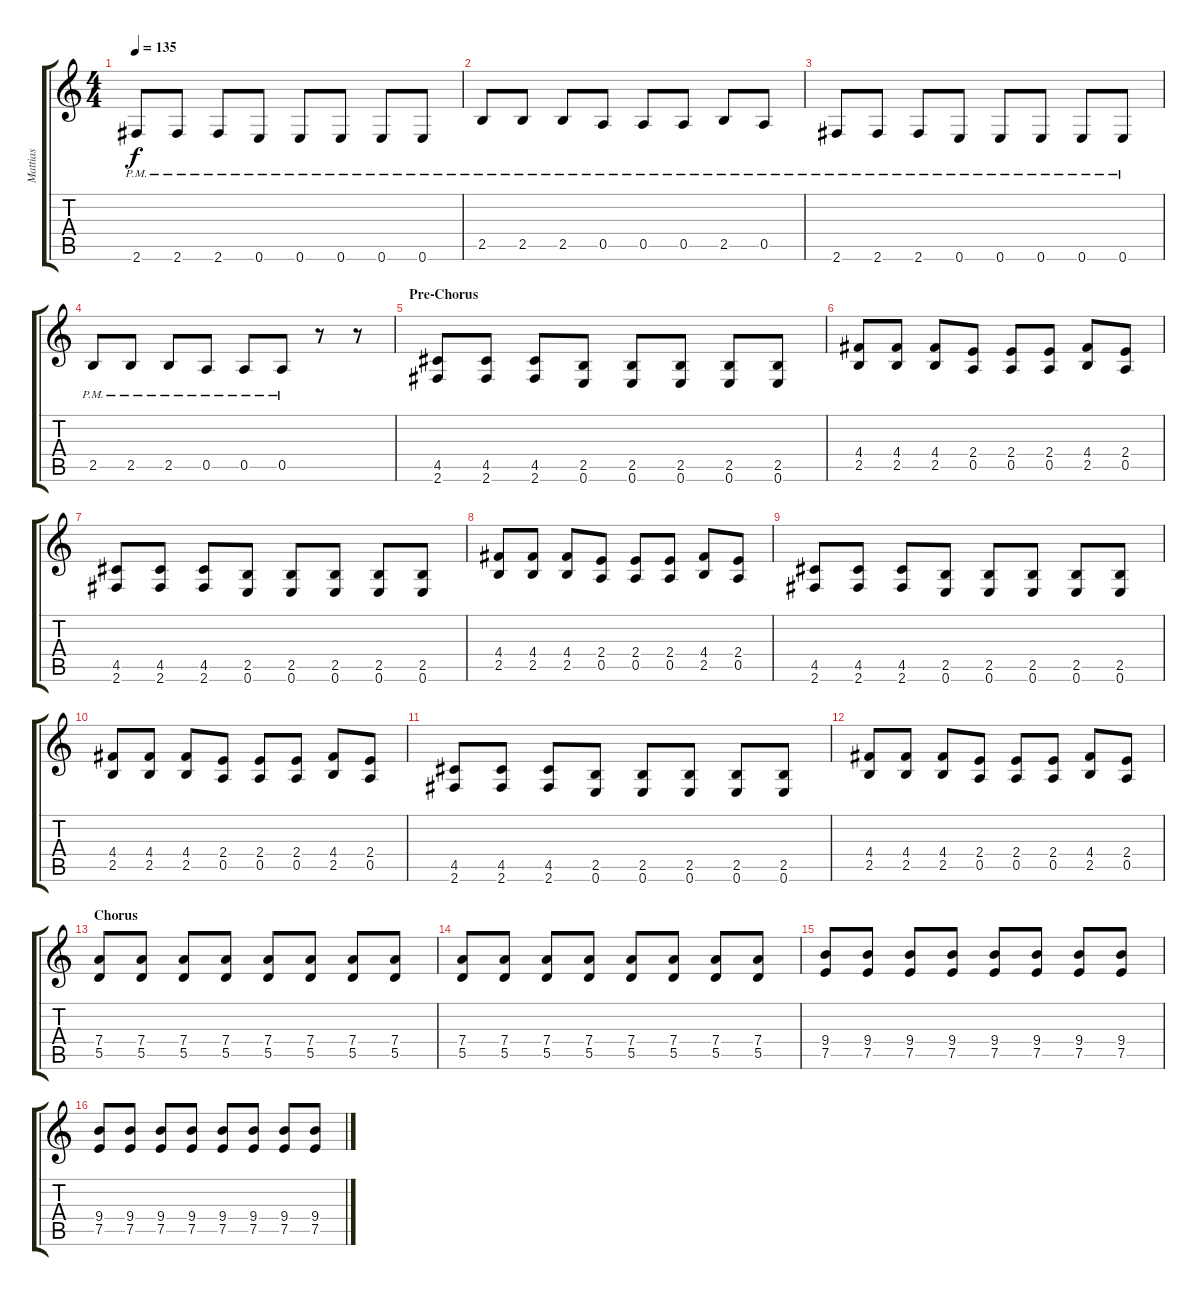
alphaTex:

\track ("Mattias" "Mattias") {instrument distortionguitar}
\staff {score tabs}
\tuning (E4 B3 G3 D3 A2 E2) {hide}
\ts (4 4)
\tempo 135
\clef g2
\ks c
2.6{pm}.8{dy f} 2.6{pm}.8 2.6{pm}.8 0.6{pm}.8 0.6{pm}.8 0.6{pm}.8 0.6{pm}.8 0.6{pm}.8 |
2.5{pm}.8 2.5{pm}.8 2.5{pm}.8 0.5{pm}.8 0.5{pm}.8 0.5{pm}.8 2.5{pm}.8 0.5{pm}.8 |
2.6{pm}.8 2.6{pm}.8 2.6{pm}.8 0.6{pm}.8 0.6{pm}.8 0.6{pm}.8 0.6{pm}.8 0.6{pm}.8 |
2.5{pm}.8 2.5{pm}.8 2.5{pm}.8 0.5{pm}.8 0.5{pm}.8 0.5{pm}.8 r.8 r.8 |
\section ("" "Pre-Chorus")
(4.5 2.6).8 (4.5 2.6).8 (4.5 2.6).8 (2.5 0.6).8 (2.5 0.6).8 (2.5 0.6).8 (2.5 0.6).8 (2.5 0.6).8 |
(4.4 2.5).8 (4.4 2.5).8 (4.4 2.5).8 (2.4 0.5).8 (2.4 0.5).8 (2.4 0.5).8 (4.4 2.5).8 (2.4 0.5).8 |
(4.5 2.6).8 (4.5 2.6).8 (4.5 2.6).8 (2.5 0.6).8 (2.5 0.6).8 (2.5 0.6).8 (2.5 0.6).8 (2.5 0.6).8 |
(4.4 2.5).8 (4.4 2.5).8 (4.4 2.5).8 (2.4 0.5).8 (2.4 0.5).8 (2.4 0.5).8 (4.4 2.5).8 (2.4 0.5).8 |
(4.5 2.6).8 (4.5 2.6).8 (4.5 2.6).8 (2.5 0.6).8 (2.5 0.6).8 (2.5 0.6).8 (2.5 0.6).8 (2.5 0.6).8 |
(4.4 2.5).8 (4.4 2.5).8 (4.4 2.5).8 (2.4 0.5).8 (2.4 0.5).8 (2.4 0.5).8 (4.4 2.5).8 (2.4 0.5).8 |
(4.5 2.6).8 (4.5 2.6).8 (4.5 2.6).8 (2.5 0.6).8 (2.5 0.6).8 (2.5 0.6).8 (2.5 0.6).8 (2.5 0.6).8 |
(4.4 2.5).8 (4.4 2.5).8 (4.4 2.5).8 (2.4 0.5).8 (2.4 0.5).8 (2.4 0.5).8 (4.4 2.5).8 (2.4 0.5).8 |
\section ("" "Chorus")
(7.4 5.5).8 (7.4 5.5).8 (7.4 5.5).8 (7.4 5.5).8 (7.4 5.5).8 (7.4 5.5).8 (7.4 5.5).8 (7.4 5.5).8 |
(7.4 5.5).8 (7.4 5.5).8 (7.4 5.5).8 (7.4 5.5).8 (7.4 5.5).8 (7.4 5.5).8 (7.4 5.5).8 (7.4 5.5).8 |
(9.4 7.5).8 (9.4 7.5).8 (9.4 7.5).8 (9.4 7.5).8 (9.4 7.5).8 (9.4 7.5).8 (9.4 7.5).8 (9.4 7.5).8 |
(9.4 7.5).8 (9.4 7.5).8 (9.4 7.5).8 (9.4 7.5).8 (9.4 7.5).8 (9.4 7.5).8 (9.4 7.5).8 (9.4 7.5).8
